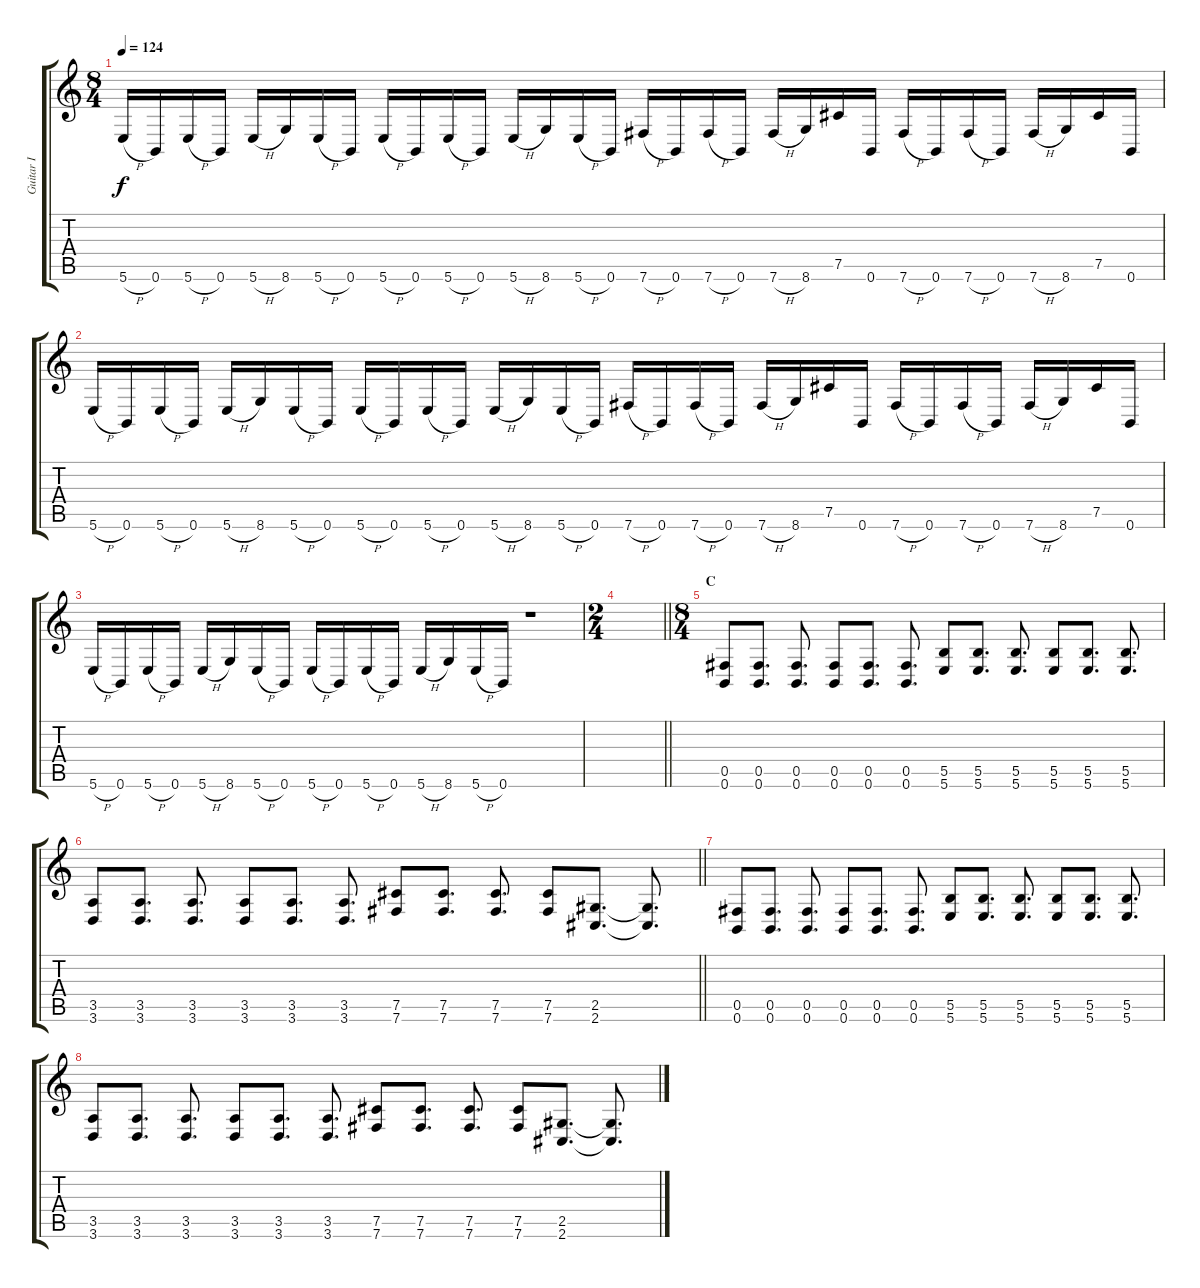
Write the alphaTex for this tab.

\track ("Guitar I" "Guitar I") {instrument distortionguitar}
\staff {score tabs}
\tuning (Db4 Ab3 E3 B2 Gb2 B1) {hide}
\ts (8 4)
\tempo 124
\clef g2
\ks c
5.6{h}.16{dy f} 0.6.16 5.6{h}.16 0.6.16 5.6{h}.16 8.6.16 5.6{h}.16 0.6.16 5.6{h}.16 0.6.16 5.6{h}.16 0.6.16 5.6{h}.16 8.6.16 5.6{h}.16 0.6.16 7.6{h}.16 0.6.16 7.6{h}.16 0.6.16 7.6{h}.16 8.6.16 7.5.16 0.6.16 7.6{h}.16 0.6.16 7.6{h}.16 0.6.16 7.6{h}.16 8.6.16 7.5.16 0.6.16 |
5.6{h}.16 0.6.16 5.6{h}.16 0.6.16 5.6{h}.16 8.6.16 5.6{h}.16 0.6.16 5.6{h}.16 0.6.16 5.6{h}.16 0.6.16 5.6{h}.16 8.6.16 5.6{h}.16 0.6.16 7.6{h}.16 0.6.16 7.6{h}.16 0.6.16 7.6{h}.16 8.6.16 7.5.16 0.6.16 7.6{h}.16 0.6.16 7.6{h}.16 0.6.16 7.6{h}.16 8.6.16 7.5.16 0.6.16 |
5.6{h}.16 0.6.16 5.6{h}.16 0.6.16 5.6{h}.16 8.6.16 5.6{h}.16 0.6.16 5.6{h}.16 0.6.16 5.6{h}.16 0.6.16 5.6{h}.16 8.6.16 5.6{h}.16 0.6.16 r.1 |
\ts (2 4)
\barLineRight lightlight
|
\ts (8 4)
\section ("" "C")
(0.5 0.6).8 (0.5 0.6).8{d} (0.5 0.6).8{d} (0.5 0.6).8 (0.5 0.6).8{d} (0.5 0.6).8{d} (5.5 5.6).8 (5.5 5.6).8{d} (5.5 5.6).8{d} (5.5 5.6).8 (5.5 5.6).8{d} (5.5 5.6).8{d} |
\barLineRight lightlight
(3.5 3.6).8 (3.5 3.6).8{d} (3.5 3.6).8{d} (3.5 3.6).8 (3.5 3.6).8{d} (3.5 3.6).8{d} (7.5 7.6).8 (7.5 7.6).8{d} (7.5 7.6).8{d} (7.5 7.6).8 (2.5 2.6).8{d} (2.5{t} 2.6{t}).8{d} |
(0.5 0.6).8 (0.5 0.6).8{d} (0.5 0.6).8{d} (0.5 0.6).8 (0.5 0.6).8{d} (0.5 0.6).8{d} (5.5 5.6).8 (5.5 5.6).8{d} (5.5 5.6).8{d} (5.5 5.6).8 (5.5 5.6).8{d} (5.5 5.6).8{d} |
(3.5 3.6).8 (3.5 3.6).8{d} (3.5 3.6).8{d} (3.5 3.6).8 (3.5 3.6).8{d} (3.5 3.6).8{d} (7.5 7.6).8 (7.5 7.6).8{d} (7.5 7.6).8{d} (7.5 7.6).8 (2.5 2.6).8{d} (2.5{t} 2.6{t}).8{d}
